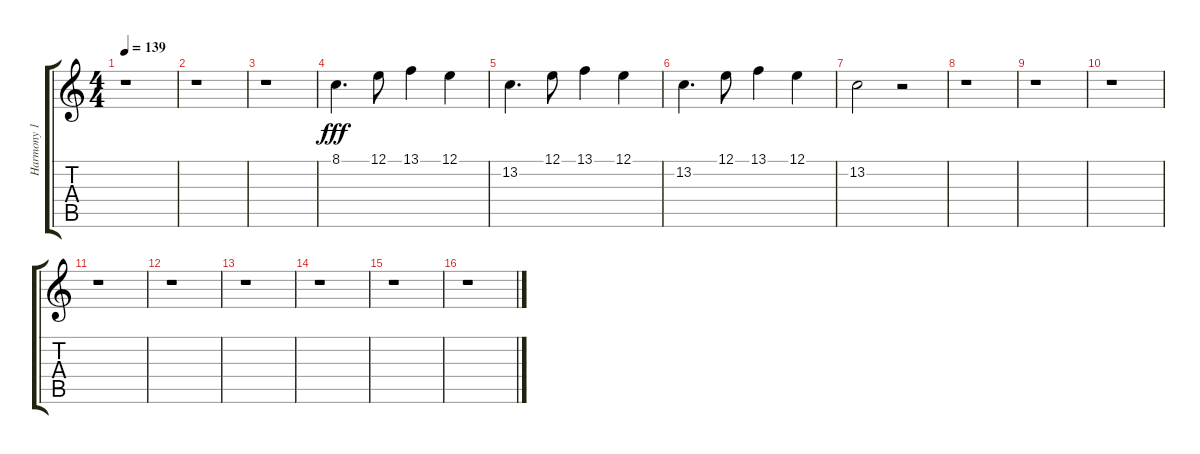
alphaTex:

\track ("Harmony 1" "Harmony 1") {instrument clavinet}
\staff {score tabs}
\tuning (E4 B3 G3 D3 A2 E2) {hide}
\ts (4 4)
\tempo 139
\clef g2
\ks c
r.1{dy fff} |
r.1 |
r.1 |
8.1.4{d} 12.1.8 13.1.4 12.1.4 |
13.2.4{d} 12.1.8 13.1.4 12.1.4 |
13.2.4{d} 12.1.8 13.1.4 12.1.4 |
13.2.2 r.2 |
r.1 |
r.1 |
r.1 |
r.1 |
r.1 |
r.1 |
r.1 |
r.1 |
r.1
